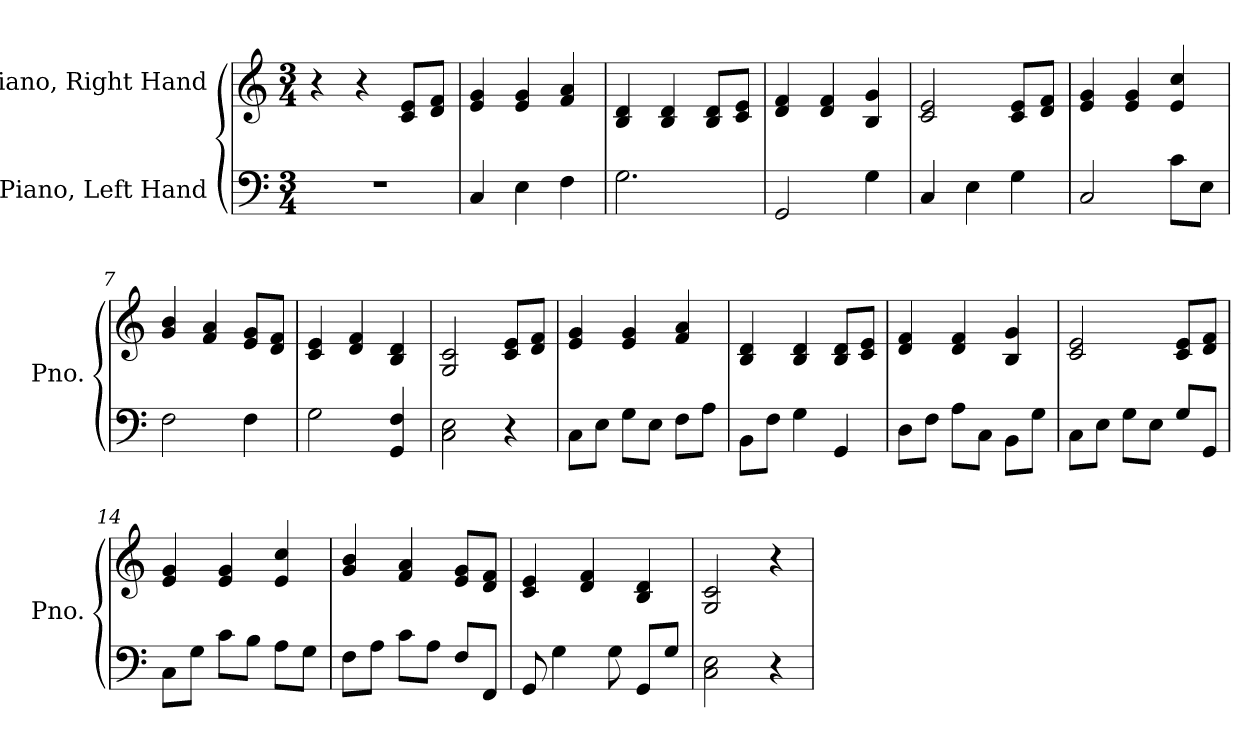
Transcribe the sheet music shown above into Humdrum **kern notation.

**kern	**kern
*part2	*part1
*staff2	*staff1
*I"Piano, Left Hand	*I"Piano, Right Hand
*I'Pno.	*I'Pno.
*clefF4	*clefG2
*k[]	*k[]
*M3/4	*M3/4
*MM100	*MM100
=1	=1
2.r	4r
.	4r
.	8c/ 8e/L
.	8d/ 8f/J
=2	=2
4C/	4e/ 4g/
4E\	4e/ 4g/
4F\	4f/ 4a/
=3	=3
2.G\	4B/ 4d/
.	4B/ 4d/
.	8B/ 8d/L
.	8c/ 8e/J
=4	=4
2GG/	4d/ 4f/
.	4d/ 4f/
4G\	4B/ 4g/
=5	=5
4C/	2c/ 2e/
4E\	.
4G\	8c/ 8e/L
.	8d/ 8f/J
=6	=6
2C/	4e/ 4g/
.	4e/ 4g/
8c\L	4e/ 4cc/
8E\J	.
=7	=7
2F\	4g/ 4b/
.	4f/ 4a/
4F\	8e/ 8g/L
.	8d/ 8f/J
!!LO:LB:g=z
=8	=8
2G\	4c/ 4e/
.	4d/ 4f/
4GG/ 4F/	4B/ 4d/
=9	=9
2C\ 2E\	2G/ 2c/
4r	8c/ 8e/L
.	8d/ 8f/J
=10	=10
8C\L	4e/ 4g/
8E\J	.
8G\L	4e/ 4g/
8E\J	.
8F\L	4f/ 4a/
8A\J	.
=11	=11
8BB\L	4B/ 4d/
8F\J	.
4G\	4B/ 4d/
4GG/	8B/ 8d/L
.	8c/ 8e/J
=12	=12
8D\L	4d/ 4f/
8F\J	.
8A\L	4d/ 4f/
8C\J	.
8BB\L	4B/ 4g/
8G\J	.
=13	=13
8C\L	2c/ 2e/
8E\J	.
8G\L	.
8E\J	.
8G/L	8c/ 8e/L
8GG/J	8d/ 8f/J
=14	=14
8C\L	4e/ 4g/
8G\J	.
8c\L	4e/ 4g/
8B\J	.
8A\L	4e/ 4cc/
8G\J	.
!!LO:LB:g=z
=15	=15
8F\L	4g/ 4b/
8A\J	.
8c\L	4f/ 4a/
8A\J	.
8F/L	8e/ 8g/L
8FF/J	8d/ 8f/J
=16	=16
8GG/	4c/ 4e/
4G\	.
.	4d/ 4f/
8G\	.
8GG/L	4B/ 4d/
8G/J	.
=17	=17
2C\ 2E\	2G/ 2c/
4r	4r
=	=
*-	*-
